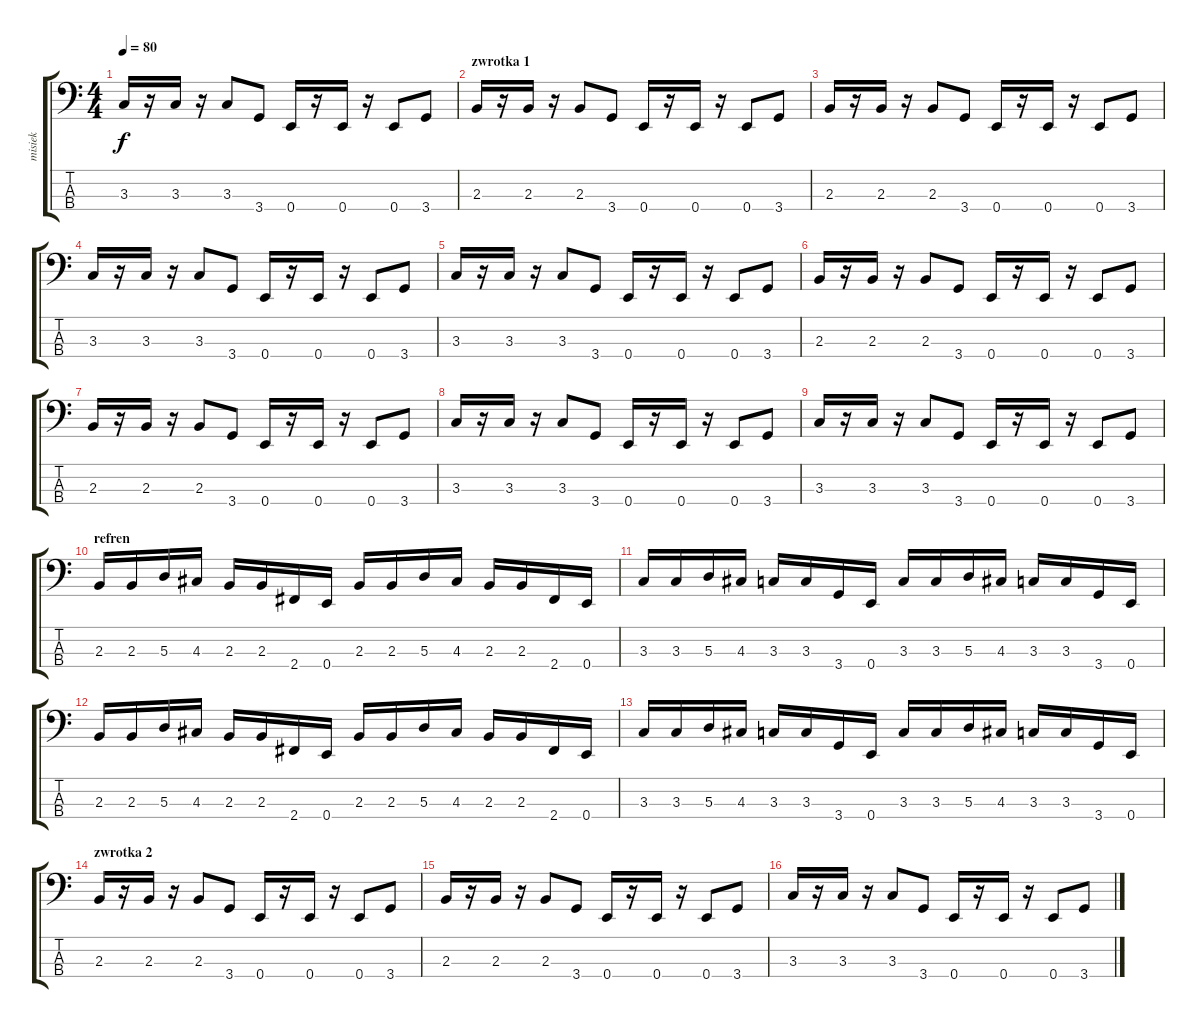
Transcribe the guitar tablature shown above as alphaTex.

\track ("misiek" "misiek") {instrument electricbasspick}
\staff {score tabs}
\tuning (G2 D2 A1 E1) {hide}
\ts (4 4)
\tempo 80
\clef f4
\ks c
3.3.16{dy f} r.16 3.3.16 r.16 3.3.8 3.4.8 0.4.16 r.16 0.4.16 r.16 0.4.8 3.4.8 |
\section ("" "zwrotka 1")
2.3.16 r.16 2.3.16 r.16 2.3.8 3.4.8 0.4.16 r.16 0.4.16 r.16 0.4.8 3.4.8 |
2.3.16 r.16 2.3.16 r.16 2.3.8 3.4.8 0.4.16 r.16 0.4.16 r.16 0.4.8 3.4.8 |
3.3.16 r.16 3.3.16 r.16 3.3.8 3.4.8 0.4.16 r.16 0.4.16 r.16 0.4.8 3.4.8 |
3.3.16 r.16 3.3.16 r.16 3.3.8 3.4.8 0.4.16 r.16 0.4.16 r.16 0.4.8 3.4.8 |
2.3.16 r.16 2.3.16 r.16 2.3.8 3.4.8 0.4.16 r.16 0.4.16 r.16 0.4.8 3.4.8 |
2.3.16 r.16 2.3.16 r.16 2.3.8 3.4.8 0.4.16 r.16 0.4.16 r.16 0.4.8 3.4.8 |
3.3.16 r.16 3.3.16 r.16 3.3.8 3.4.8 0.4.16 r.16 0.4.16 r.16 0.4.8 3.4.8 |
3.3.16 r.16 3.3.16 r.16 3.3.8 3.4.8 0.4.16 r.16 0.4.16 r.16 0.4.8 3.4.8 |
\section ("" "refren")
2.3.16 2.3.16 5.3.16 4.3.16 2.3.16 2.3.16 2.4.16 0.4.16 2.3.16 2.3.16 5.3.16 4.3.16 2.3.16 2.3.16 2.4.16 0.4.16 |
3.3.16 3.3.16 5.3.16 4.3.16 3.3.16 3.3.16 3.4.16 0.4.16 3.3.16 3.3.16 5.3.16 4.3.16 3.3.16 3.3.16 3.4.16 0.4.16 |
2.3.16 2.3.16 5.3.16 4.3.16 2.3.16 2.3.16 2.4.16 0.4.16 2.3.16 2.3.16 5.3.16 4.3.16 2.3.16 2.3.16 2.4.16 0.4.16 |
3.3.16 3.3.16 5.3.16 4.3.16 3.3.16 3.3.16 3.4.16 0.4.16 3.3.16 3.3.16 5.3.16 4.3.16 3.3.16 3.3.16 3.4.16 0.4.16 |
\section ("" "zwrotka 2")
2.3.16 r.16 2.3.16 r.16 2.3.8 3.4.8 0.4.16 r.16 0.4.16 r.16 0.4.8 3.4.8 |
2.3.16 r.16 2.3.16 r.16 2.3.8 3.4.8 0.4.16 r.16 0.4.16 r.16 0.4.8 3.4.8 |
3.3.16 r.16 3.3.16 r.16 3.3.8 3.4.8 0.4.16 r.16 0.4.16 r.16 0.4.8 3.4.8
